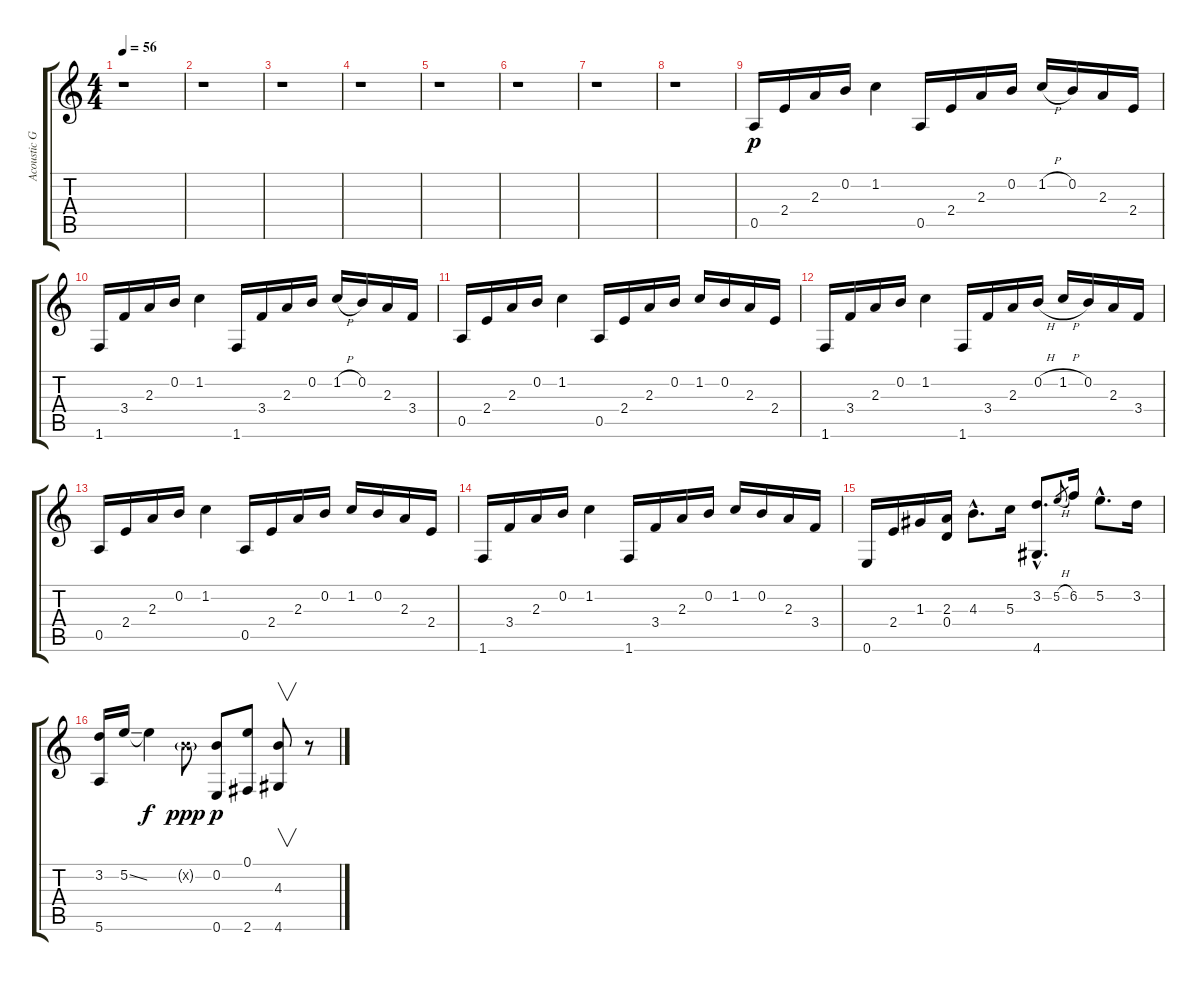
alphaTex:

\track ("Acoustic Guitar" "Acoustic G") {instrument acousticguitarsteel}
\staff {score tabs}
\tuning (E4 B3 G3 D3 A2 E2) {hide}
\ts (4 4)
\tempo 56
\clef g2
\ks c
r.1{dy p} |
r.1 |
r.1 |
r.1 |
r.1 |
r.1 |
r.1 |
r.1 |
0.5.16 2.4.16 2.3.16 0.2.16 1.2.4 0.5.16 2.4.16 2.3.16 0.2.16 1.2{h}.16 0.2.16 2.3.16 2.4.16 |
1.6.16 3.4.16 2.3.16 0.2.16 1.2.4 1.6.16 3.4.16 2.3.16 0.2.16 1.2{h}.16 0.2.16 2.3.16 3.4.16 |
0.5.16 2.4.16 2.3.16 0.2.16 1.2.4 0.5.16 2.4.16 2.3.16 0.2.16 1.2.16 0.2.16 2.3.16 2.4.16 |
1.6.16 3.4.16 2.3.16 0.2.16 1.2.4 1.6.16 3.4.16 2.3.16 0.2{h}.16 1.2{h}.16 0.2.16 2.3.16 3.4.16 |
0.5.16 2.4.16 2.3.16 0.2.16 1.2.4 0.5.16 2.4.16 2.3.16 0.2.16 1.2.16 0.2.16 2.3.16 2.4.16 |
1.6.16 3.4.16 2.3.16 0.2.16 1.2.4 1.6.16 3.4.16 2.3.16 0.2.16 1.2.16 0.2.16 2.3.16 3.4.16 |
0.6.16 2.4.16 1.3.16 (2.3 0.4).16 4.3{hac}.8{d} 5.3.16 (3.2{hac} 4.6{hac}).8{d} 5.2{h}.8{gr} 6.2.16 5.2{hac}.8{d} 3.2.16 |
(3.2 5.6).16 5.2{ss}.16 5.2{t}.4{dy f} 0.2{g x}.8{dy ppp} (0.2 0.6).8{dy p} (0.1 2.6).8 (4.3 4.6).8{v} r.8
